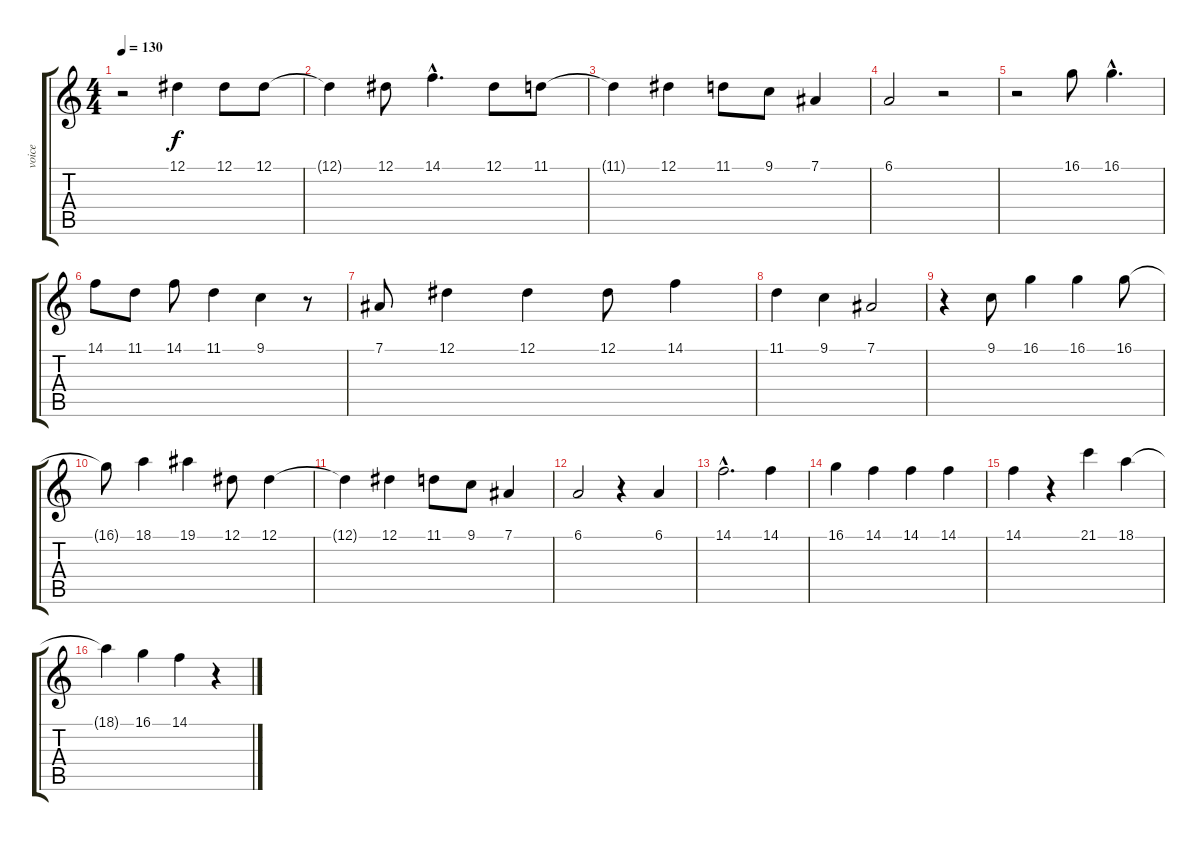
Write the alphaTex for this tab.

\track ("voice" "voice") {instrument piccolo}
\staff {score tabs}
\tuning (Eb4 Bb3 Gb3 Db3 Ab2 Eb2) {hide}
\ts (4 4)
\tempo 130
\clef g2
\ks c
r.2{dy f} 12.1.4 12.1.8 12.1.8 |
12.1{t}.4 12.1.8 14.1{hac}.4{d} 12.1.8 11.1.8 |
11.1{t}.4 12.1.4 11.1.8 9.1.8 7.1.4 |
6.1.2 r.2 |
r.2 16.1.8 16.1{hac}.4{d} |
14.1.8 11.1.8 14.1.8 11.1.4 9.1.4 r.8 |
7.1.8 12.1.4 12.1.4 12.1.8 14.1.4 |
11.1.4 9.1.4 7.1.2 |
r.4 9.1.8 16.1.4 16.1.4 16.1.8 |
16.1{t}.8 18.1.4 19.1.4 12.1.8 12.1.4 |
12.1{t}.4 12.1.4 11.1.8 9.1.8 7.1.4 |
6.1.2 r.4 6.1.4 |
14.1{hac}.2{d} 14.1.4 |
16.1.4 14.1.4 14.1.4 14.1.4 |
14.1.4 r.4 21.1.4 18.1.4 |
18.1{t}.4 16.1.4 14.1.4 r.4
